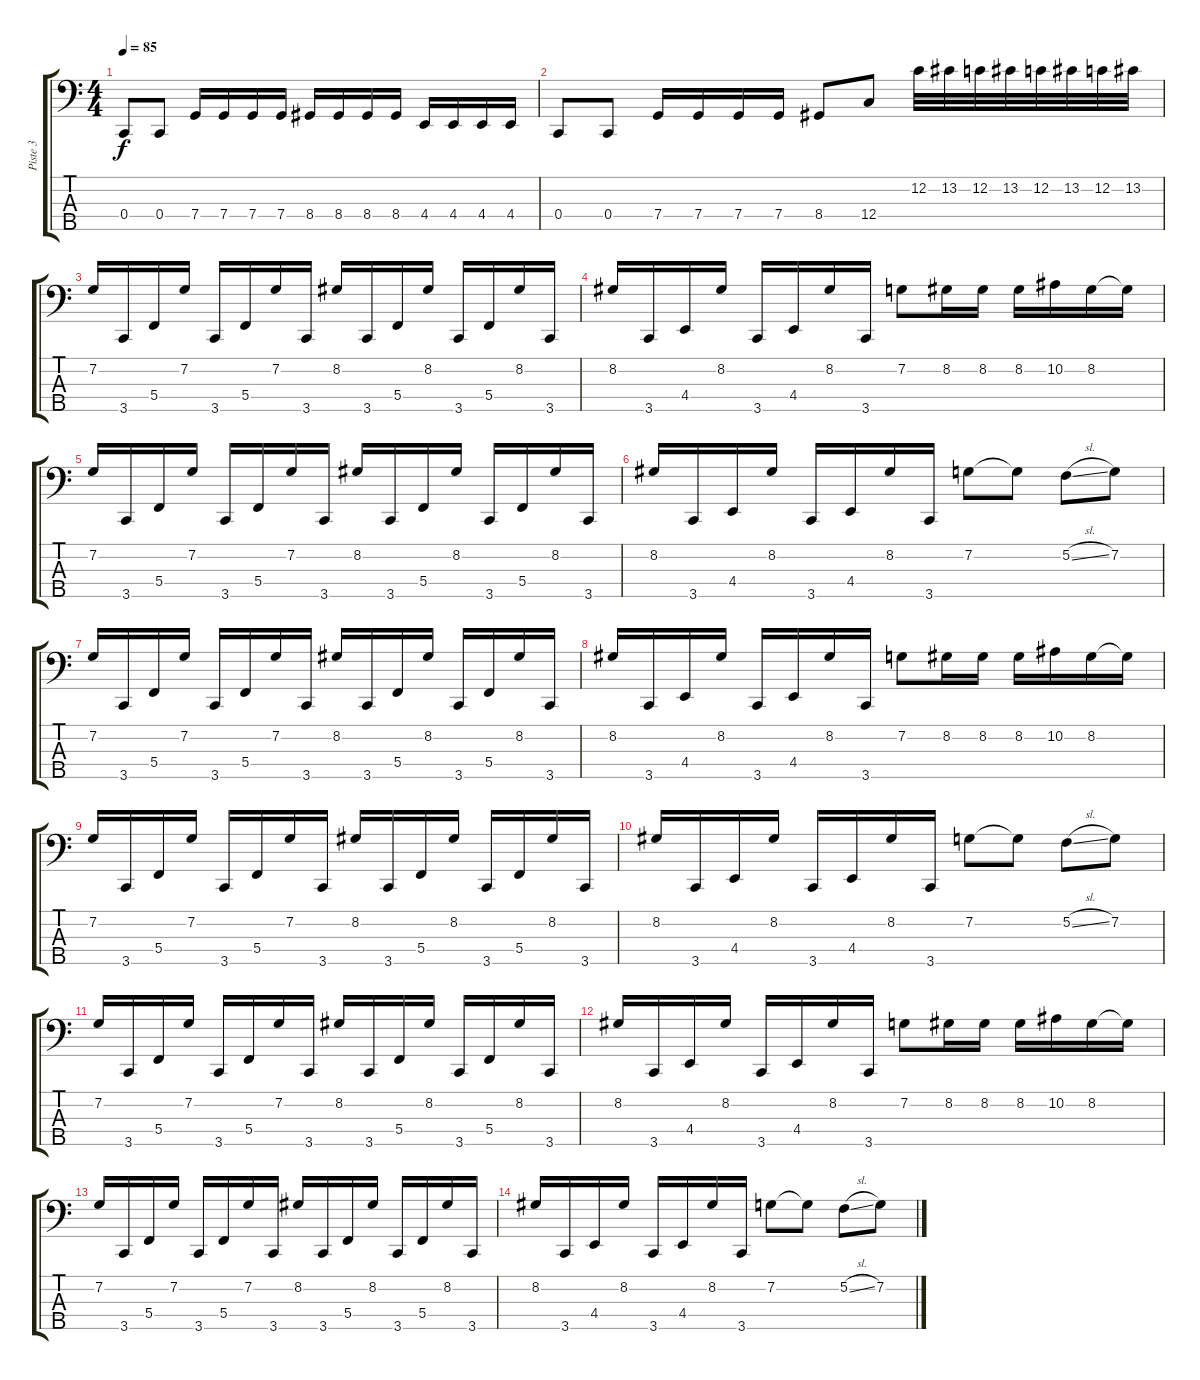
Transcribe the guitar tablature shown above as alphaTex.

\track ("Piste 3" "Piste 3") {instrument fretlessbass}
\staff {score tabs}
\tuning (F2 C2 G1 C1 A0) {hide}
\ts (4 4)
\tempo 85
\clef f4
\ks c
0.4.8{dy f} 0.4.8 7.4.16 7.4.16 7.4.16 7.4.16 8.4.16 8.4.16 8.4.16 8.4.16 4.4.16 4.4.16 4.4.16 4.4.16 |
0.4.8 0.4.8 7.4.16 7.4.16 7.4.16 7.4.16 8.4.8 12.4.8 12.2.32 13.2.32 12.2.32 13.2.32 12.2.32 13.2.32 12.2.32 13.2.32 |
7.2.16 3.5.16 5.4.16 7.2.16 3.5.16 5.4.16 7.2.16 3.5.16 8.2.16 3.5.16 5.4.16 8.2.16 3.5.16 5.4.16 8.2.16 3.5.16 |
8.2.16 3.5.16 4.4.16 8.2.16 3.5.16 4.4.16 8.2.16 3.5.16 7.2.8 8.2.16 8.2.16 8.2.16 10.2.16 8.2.16 8.2{t}.16 |
7.2.16 3.5.16 5.4.16 7.2.16 3.5.16 5.4.16 7.2.16 3.5.16 8.2.16 3.5.16 5.4.16 8.2.16 3.5.16 5.4.16 8.2.16 3.5.16 |
8.2.16 3.5.16 4.4.16 8.2.16 3.5.16 4.4.16 8.2.16 3.5.16 7.2.8 7.2{t}.8 5.2{sl}.8 7.2.8 |
7.2.16 3.5.16 5.4.16 7.2.16 3.5.16 5.4.16 7.2.16 3.5.16 8.2.16 3.5.16 5.4.16 8.2.16 3.5.16 5.4.16 8.2.16 3.5.16 |
8.2.16 3.5.16 4.4.16 8.2.16 3.5.16 4.4.16 8.2.16 3.5.16 7.2.8 8.2.16 8.2.16 8.2.16 10.2.16 8.2.16 8.2{t}.16 |
7.2.16 3.5.16 5.4.16 7.2.16 3.5.16 5.4.16 7.2.16 3.5.16 8.2.16 3.5.16 5.4.16 8.2.16 3.5.16 5.4.16 8.2.16 3.5.16 |
8.2.16 3.5.16 4.4.16 8.2.16 3.5.16 4.4.16 8.2.16 3.5.16 7.2.8 7.2{t}.8 5.2{sl}.8 7.2.8 |
7.2.16 3.5.16 5.4.16 7.2.16 3.5.16 5.4.16 7.2.16 3.5.16 8.2.16 3.5.16 5.4.16 8.2.16 3.5.16 5.4.16 8.2.16 3.5.16 |
8.2.16 3.5.16 4.4.16 8.2.16 3.5.16 4.4.16 8.2.16 3.5.16 7.2.8 8.2.16 8.2.16 8.2.16 10.2.16 8.2.16 8.2{t}.16 |
7.2.16 3.5.16 5.4.16 7.2.16 3.5.16 5.4.16 7.2.16 3.5.16 8.2.16 3.5.16 5.4.16 8.2.16 3.5.16 5.4.16 8.2.16 3.5.16 |
8.2.16 3.5.16 4.4.16 8.2.16 3.5.16 4.4.16 8.2.16 3.5.16 7.2.8 7.2{t}.8 5.2{sl}.8 7.2.8
